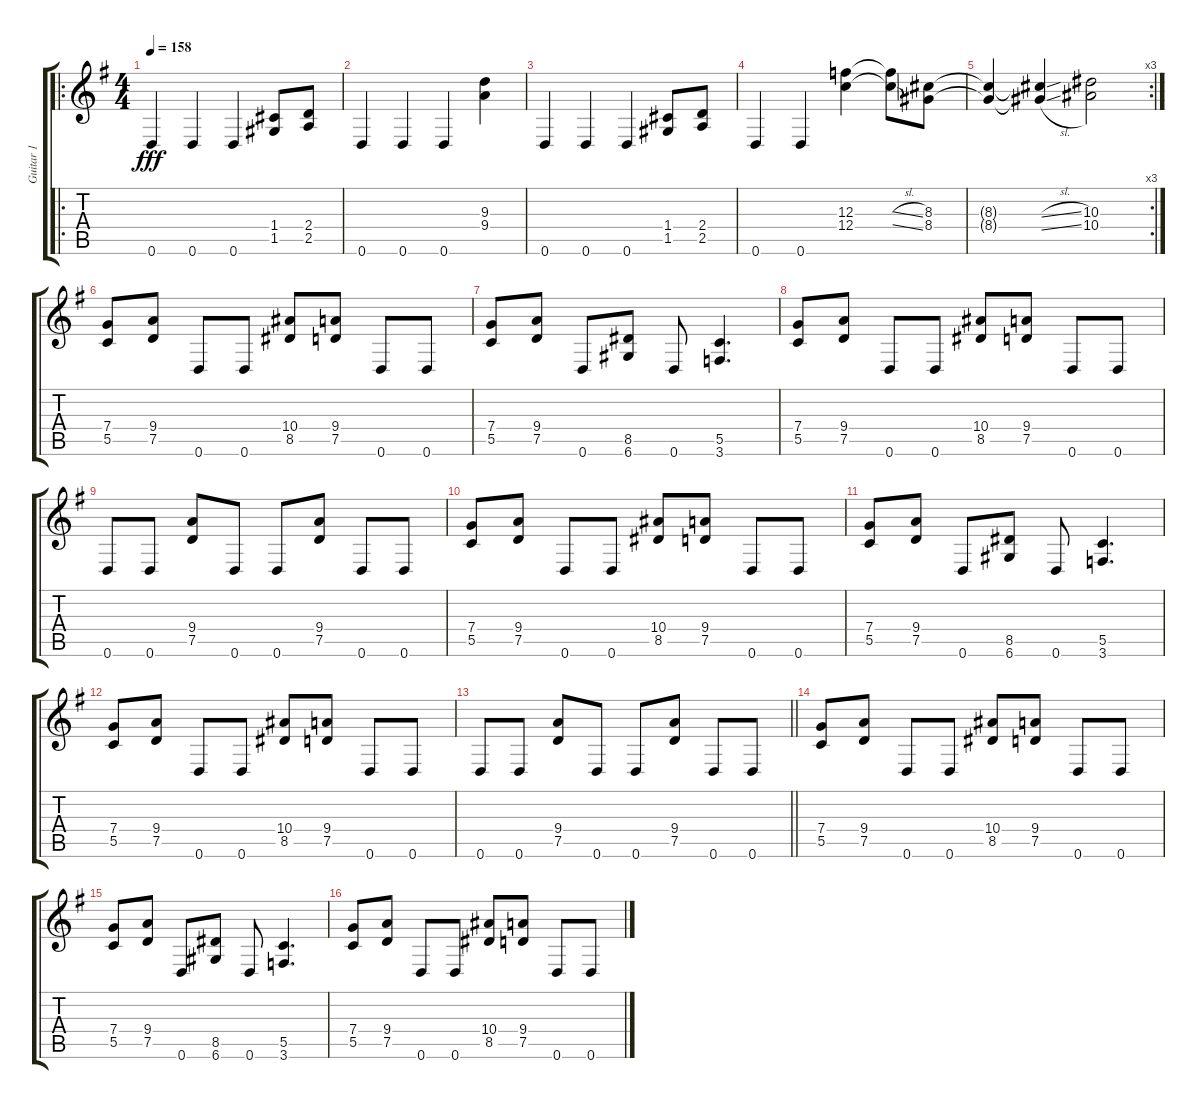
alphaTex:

\track ("Guitar 1" "Guitar 1") {instrument distortionguitar}
\staff {score tabs}
\tuning (D4 A3 F3 C3 G2 D2) {hide}
\ro
\ts (4 4)
\tempo 158
\clef g2
\ks g
0.6.4{dy fff instrument distortionguitar} 0.6.4 0.6.4 (1.4 1.5).8 (2.4 2.5).8 |
0.6.4 0.6.4 0.6.4 (9.3 9.4).4 |
0.6.4 0.6.4 0.6.4 (1.4 1.5).8 (2.4 2.5).8 |
0.6.4 0.6.4 (12.3 12.4).4 (12.3{sl t} 12.4{sl t}).8 (8.3 8.4).8 |
\rc 3
(8.3{t} 8.4{t}).4 (8.3{sl t} 8.4{sl t}).4 (10.3 10.4).2 |
(7.4 5.5).8 (9.4 7.5).8 0.6.8 0.6.8 (10.4 8.5).8 (9.4 7.5).8 0.6.8 0.6.8 |
(7.4 5.5).8 (9.4 7.5).8 0.6.8 (8.5 6.6).8 0.6.8 (5.5 3.6).4{d} |
(7.4 5.5).8 (9.4 7.5).8 0.6.8 0.6.8 (10.4 8.5).8 (9.4 7.5).8 0.6.8 0.6.8 |
0.6.8 0.6.8 (9.4 7.5).8 0.6.8 0.6.8 (9.4 7.5).8 0.6.8 0.6.8 |
(7.4 5.5).8 (9.4 7.5).8 0.6.8 0.6.8 (10.4 8.5).8 (9.4 7.5).8 0.6.8 0.6.8 |
(7.4 5.5).8 (9.4 7.5).8 0.6.8 (8.5 6.6).8 0.6.8 (5.5 3.6).4{d} |
(7.4 5.5).8 (9.4 7.5).8 0.6.8 0.6.8 (10.4 8.5).8 (9.4 7.5).8 0.6.8 0.6.8 |
\barLineRight lightlight
0.6.8 0.6.8 (9.4 7.5).8 0.6.8 0.6.8 (9.4 7.5).8 0.6.8 0.6.8 |
(7.4 5.5).8 (9.4 7.5).8 0.6.8 0.6.8 (10.4 8.5).8 (9.4 7.5).8 0.6.8 0.6.8 |
(7.4 5.5).8 (9.4 7.5).8 0.6.8 (8.5 6.6).8 0.6.8 (5.5 3.6).4{d} |
(7.4 5.5).8 (9.4 7.5).8 0.6.8 0.6.8 (10.4 8.5).8 (9.4 7.5).8 0.6.8 0.6.8
